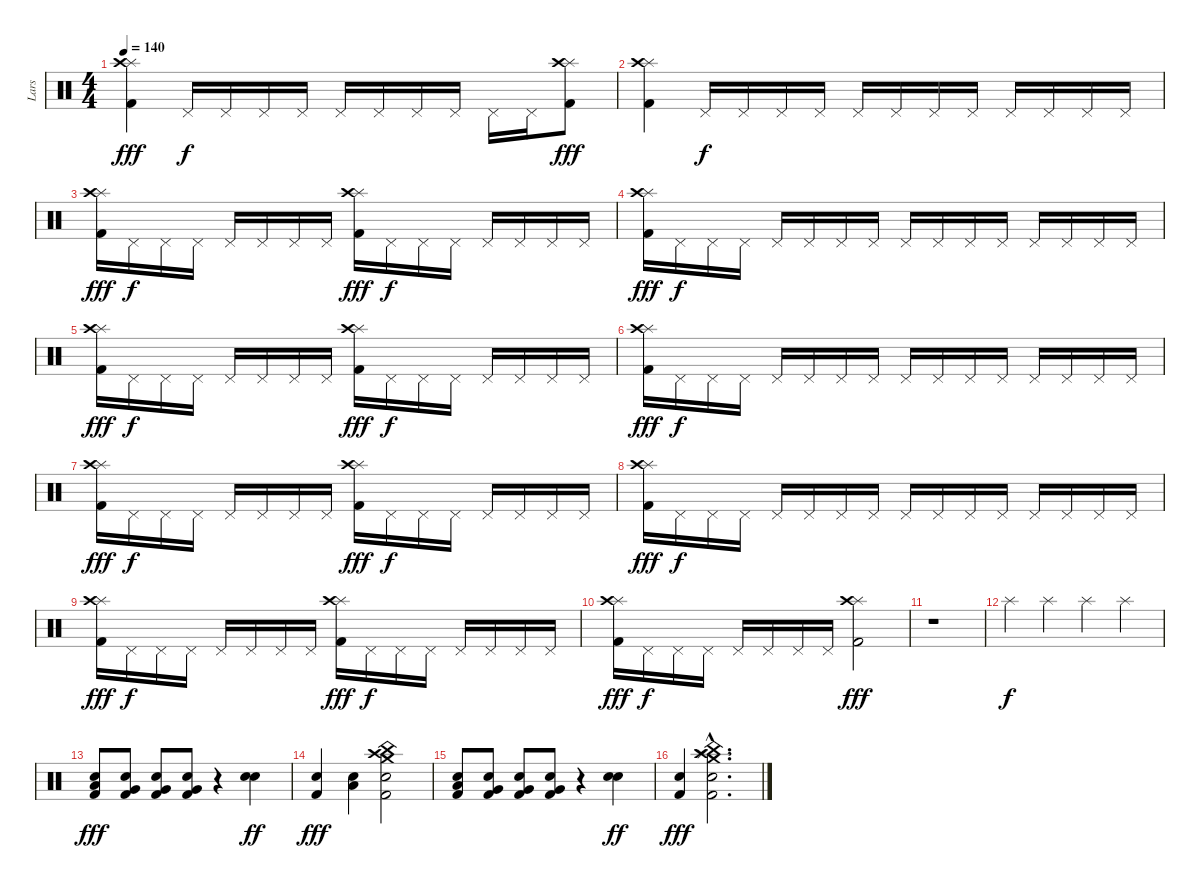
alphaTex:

\track ("Lars" "Lars") {instrument percussion}
\staff {score}
\articulation defaults
\ts (4 4)
\tempo 140
\clef neutral
\ks c
("Splash (hit)" "Crash high (hit)" "Kick (hit) 2").4{dy fff} "Pedal Hi-Hat (hit)".16{dy f} "Pedal Hi-Hat (hit)".16 "Pedal Hi-Hat (hit)".16 "Pedal Hi-Hat (hit)".16 "Pedal Hi-Hat (hit)".16 "Pedal Hi-Hat (hit)".16 "Pedal Hi-Hat (hit)".16 "Pedal Hi-Hat (hit)".16 "Pedal Hi-Hat (hit)".16 "Pedal Hi-Hat (hit)".16 ("Splash (hit)" "Crash high (hit)" "Kick (hit) 2").8{dy fff} |
("Splash (hit)" "Crash high (hit)" "Kick (hit) 2").4 "Pedal Hi-Hat (hit)".16{dy f} "Pedal Hi-Hat (hit)".16 "Pedal Hi-Hat (hit)".16 "Pedal Hi-Hat (hit)".16 "Pedal Hi-Hat (hit)".16 "Pedal Hi-Hat (hit)".16 "Pedal Hi-Hat (hit)".16 "Pedal Hi-Hat (hit)".16 "Pedal Hi-Hat (hit)".16 "Pedal Hi-Hat (hit)".16 "Pedal Hi-Hat (hit)".16 "Pedal Hi-Hat (hit)".16 |
("Splash (hit)" "Crash high (hit)" "Kick (hit) 2").16{dy fff} "Pedal Hi-Hat (hit)".16{dy f} "Pedal Hi-Hat (hit)".16 "Pedal Hi-Hat (hit)".16 "Pedal Hi-Hat (hit)".16 "Pedal Hi-Hat (hit)".16 "Pedal Hi-Hat (hit)".16 "Pedal Hi-Hat (hit)".16 ("Splash (hit)" "Crash high (hit)" "Kick (hit) 2").16{dy fff} "Pedal Hi-Hat (hit)".16{dy f} "Pedal Hi-Hat (hit)".16 "Pedal Hi-Hat (hit)".16 "Pedal Hi-Hat (hit)".16 "Pedal Hi-Hat (hit)".16 "Pedal Hi-Hat (hit)".16 "Pedal Hi-Hat (hit)".16 |
("Splash (hit)" "Crash high (hit)" "Kick (hit) 2").16{dy fff} "Pedal Hi-Hat (hit)".16{dy f} "Pedal Hi-Hat (hit)".16 "Pedal Hi-Hat (hit)".16 "Pedal Hi-Hat (hit)".16 "Pedal Hi-Hat (hit)".16 "Pedal Hi-Hat (hit)".16 "Pedal Hi-Hat (hit)".16 "Pedal Hi-Hat (hit)".16 "Pedal Hi-Hat (hit)".16 "Pedal Hi-Hat (hit)".16 "Pedal Hi-Hat (hit)".16 "Pedal Hi-Hat (hit)".16 "Pedal Hi-Hat (hit)".16 "Pedal Hi-Hat (hit)".16 "Pedal Hi-Hat (hit)".16 |
("Splash (hit)" "Crash high (hit)" "Kick (hit) 2").16{dy fff} "Pedal Hi-Hat (hit)".16{dy f} "Pedal Hi-Hat (hit)".16 "Pedal Hi-Hat (hit)".16 "Pedal Hi-Hat (hit)".16 "Pedal Hi-Hat (hit)".16 "Pedal Hi-Hat (hit)".16 "Pedal Hi-Hat (hit)".16 ("Splash (hit)" "Crash high (hit)" "Kick (hit) 2").16{dy fff} "Pedal Hi-Hat (hit)".16{dy f} "Pedal Hi-Hat (hit)".16 "Pedal Hi-Hat (hit)".16 "Pedal Hi-Hat (hit)".16 "Pedal Hi-Hat (hit)".16 "Pedal Hi-Hat (hit)".16 "Pedal Hi-Hat (hit)".16 |
("Splash (hit)" "Crash high (hit)" "Kick (hit) 2").16{dy fff} "Pedal Hi-Hat (hit)".16{dy f} "Pedal Hi-Hat (hit)".16 "Pedal Hi-Hat (hit)".16 "Pedal Hi-Hat (hit)".16 "Pedal Hi-Hat (hit)".16 "Pedal Hi-Hat (hit)".16 "Pedal Hi-Hat (hit)".16 "Pedal Hi-Hat (hit)".16 "Pedal Hi-Hat (hit)".16 "Pedal Hi-Hat (hit)".16 "Pedal Hi-Hat (hit)".16 "Pedal Hi-Hat (hit)".16 "Pedal Hi-Hat (hit)".16 "Pedal Hi-Hat (hit)".16 "Pedal Hi-Hat (hit)".16 |
("Splash (hit)" "Crash high (hit)" "Kick (hit) 2").16{dy fff} "Pedal Hi-Hat (hit)".16{dy f} "Pedal Hi-Hat (hit)".16 "Pedal Hi-Hat (hit)".16 "Pedal Hi-Hat (hit)".16 "Pedal Hi-Hat (hit)".16 "Pedal Hi-Hat (hit)".16 "Pedal Hi-Hat (hit)".16 ("Splash (hit)" "Crash high (hit)" "Kick (hit) 2").16{dy fff} "Pedal Hi-Hat (hit)".16{dy f} "Pedal Hi-Hat (hit)".16 "Pedal Hi-Hat (hit)".16 "Pedal Hi-Hat (hit)".16 "Pedal Hi-Hat (hit)".16 "Pedal Hi-Hat (hit)".16 "Pedal Hi-Hat (hit)".16 |
("Splash (hit)" "Crash high (hit)" "Kick (hit) 2").16{dy fff} "Pedal Hi-Hat (hit)".16{dy f} "Pedal Hi-Hat (hit)".16 "Pedal Hi-Hat (hit)".16 "Pedal Hi-Hat (hit)".16 "Pedal Hi-Hat (hit)".16 "Pedal Hi-Hat (hit)".16 "Pedal Hi-Hat (hit)".16 "Pedal Hi-Hat (hit)".16 "Pedal Hi-Hat (hit)".16 "Pedal Hi-Hat (hit)".16 "Pedal Hi-Hat (hit)".16 "Pedal Hi-Hat (hit)".16 "Pedal Hi-Hat (hit)".16 "Pedal Hi-Hat (hit)".16 "Pedal Hi-Hat (hit)".16 |
("Splash (hit)" "Crash high (hit)" "Kick (hit) 2").16{dy fff} "Pedal Hi-Hat (hit)".16{dy f} "Pedal Hi-Hat (hit)".16 "Pedal Hi-Hat (hit)".16 "Pedal Hi-Hat (hit)".16 "Pedal Hi-Hat (hit)".16 "Pedal Hi-Hat (hit)".16 "Pedal Hi-Hat (hit)".16 ("Splash (hit)" "Crash high (hit)" "Kick (hit) 2").16{dy fff} "Pedal Hi-Hat (hit)".16{dy f} "Pedal Hi-Hat (hit)".16 "Pedal Hi-Hat (hit)".16 "Pedal Hi-Hat (hit)".16 "Pedal Hi-Hat (hit)".16 "Pedal Hi-Hat (hit)".16 "Pedal Hi-Hat (hit)".16 |
("Splash (hit)" "Crash high (hit)" "Kick (hit) 2").16{dy fff} "Pedal Hi-Hat (hit)".16{dy f} "Pedal Hi-Hat (hit)".16 "Pedal Hi-Hat (hit)".16 "Pedal Hi-Hat (hit)".16 "Pedal Hi-Hat (hit)".16 "Pedal Hi-Hat (hit)".16 "Pedal Hi-Hat (hit)".16 ("Splash (hit)" "Crash high (hit)" "Kick (hit) 2").2{dy fff} |
r.1 |
"Splash (hit)".4{dy f} "Splash (hit)".4 "Splash (hit)".4 "Splash (hit)".4 |
("Snare (hit) 2" "Low Floor Tom (hit)" "Kick (hit) 2").8{dy fff} ("Snare (hit) 2" "Very Low Tom (hit)" "Kick (hit) 2").8 ("Snare (hit) 2" "Very Low Tom (hit)" "Kick (hit) 2").8 ("Snare (hit) 2" "Very Low Tom (hit)" "Kick (hit) 2").8 r.4 ("Electric Snare (hit)" "Snare (hit) 2").4{dy ff} |
("Kick (hit) 2" "Snare (hit) 2").4{dy fff} ("Low Floor Tom (hit)" "Snare (hit) 2").4 ("Crash medium (hit)" "Snare (hit) 2" "China (hit)" "Crash high (hit)" "Kick (hit) 2").2 |
("Snare (hit) 2" "Low Floor Tom (hit)" "Kick (hit) 2").8 ("Snare (hit) 2" "Very Low Tom (hit)" "Kick (hit) 2").8 ("Snare (hit) 2" "Very Low Tom (hit)" "Kick (hit) 2").8 ("Snare (hit) 2" "Very Low Tom (hit)" "Kick (hit) 2").8 r.4 ("Electric Snare (hit)" "Snare (hit) 2").4{dy ff} |
("Snare (hit) 2" "Kick (hit) 2").4{dy fff} ("Crash medium (hit)"{hac} "China (hit)"{hac} "Snare (hit) 2"{hac} "Kick (hit) 2"{hac} "Splash (hit)"{hac} "Crash high (hit)"{hac}).2{d}
